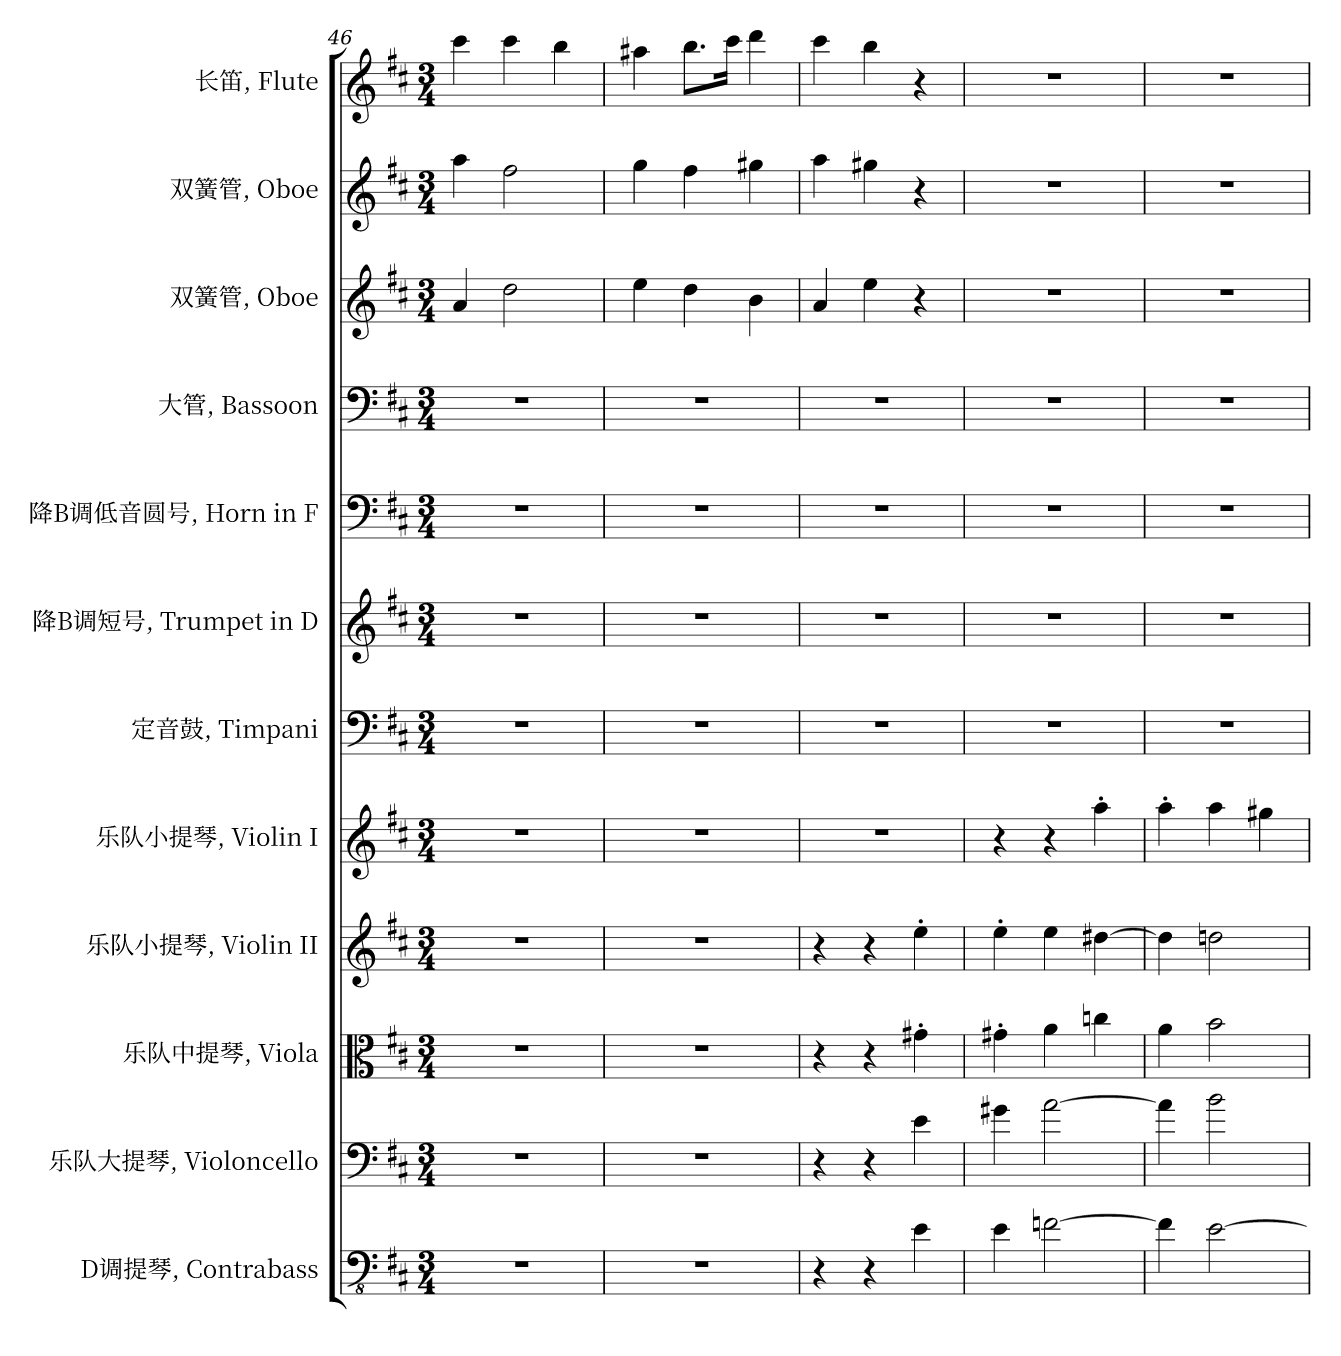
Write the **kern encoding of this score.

**kern	**kern	**kern	**kern	**kern	**kern	**kern	**kern	**kern	**kern	**kern	**kern
*part12	*part11	*part10	*part9	*part8	*part7	*part6	*part5	*part4	*part3	*part2	*part1
*staff12	*staff11	*staff10	*staff9	*staff8	*staff7	*staff6	*staff5	*staff4	*staff3	*staff2	*staff1
*I"D调提琴, Contrabass	*I"乐队大提琴, Violoncello	*I"乐队中提琴, Viola	*I"乐队小提琴, Violin II	*I"乐队小提琴, Violin I	*I"定音鼓, Timpani	*I"降B调短号, Trumpet in D	*I"降B调低音圆号, Horn in F	*I"大管, Bassoon	*I"双簧管, Oboe	*I"双簧管, Oboe	*I"长笛, Flute
*	*	*	*	*	*I'Timp.	*	*	*I'Bsn.	*I'Ob.	*I'Ob.	*I'Fl.
*clefFv4	*clefF4	*clefC3	*clefG2	*clefG2	*clefF4	*clefG2	*clefF4	*clefF4	*clefG2	*clefG2	*clefG2
*ITrd7c12	*	*	*	*	*	*ITrd1c2	*ITrd1c2	*	*	*	*
*k[f#c#]	*k[f#c#]	*k[f#c#]	*k[f#c#]	*k[f#c#]	*k[f#c#]	*k[]	*k[]	*k[f#c#]	*k[f#c#]	*k[f#c#]	*k[f#c#]
*M3/4	*M3/4	*M3/4	*M3/4	*M3/4	*M3/4	*M3/4	*M3/4	*M3/4	*M3/4	*M3/4	*M3/4
=46	=46	=46	=46	=46	=46	=46	=46	=46	=46	=46	=46
2.r	2.r	2.r	2.r	2.r	2.r	2.r	2.r	2.r	4a/	4aa\	4ccc#\
.	.	.	.	.	.	.	.	.	2dd\	2ff#\	4ccc#\
.	.	.	.	.	.	.	.	.	.	.	4bb\
=47	=47	=47	=47	=47	=47	=47	=47	=47	=47	=47	=47
2.r	2.r	2.r	2.r	2.r	2.r	2.r	2.r	2.r	4ee\	4gg\	4aa#X\
.	.	.	.	.	.	.	.	.	4dd\	4ff#\	8.bb\L
.	.	.	.	.	.	.	.	.	.	.	16ccc#\Jk
.	.	.	.	.	.	.	.	.	4b\	4gg#X\	4ddd\
=48	=48	=48	=48	=48	=48	=48	=48	=48	=48	=48	=48
4r	4r	4r	4r	2.r	2.r	2.r	2.r	2.r	4a/	4aa\	4ccc#\
4r	4r	4r	4r	.	.	.	.	.	4ee\	4gg#X\	4bb\
4EE\	4e\	4g#X'\	4ee'\	.	.	.	.	.	4r	4r	4r
!!LO:PB:g=z
=49	=49	=49	=49	=49	=49	=49	=49	=49	=49	=49	=49
4EE\	4g#X\	4g#X'\	4ee'\	4r	2.r	2.r	2.r	2.r	2.r	2.r	2.r
[2FFn\	[2a\	4a\	4ee\	4r	.	.	.	.	.	.	.
.	.	4ccn\	[4dd#X\	4aa'\	.	.	.	.	.	.	.
=50	=50	=50	=50	=50	=50	=50	=50	=50	=50	=50	=50
4FF\]	4a\]	4a\	4dd#\]	4aa'\	2.r	2.r	2.r	2.r	2.r	2.r	2.r
[2EE\	2b\	2b\	2ddn\	4aa\	.	.	.	.	.	.	.
.	.	.	.	4gg#X\	.	.	.	.	.	.	.
=	=	=	=	=	=	=	=	=	=	=	=
*-	*-	*-	*-	*-	*-	*-	*-	*-	*-	*-	*-
